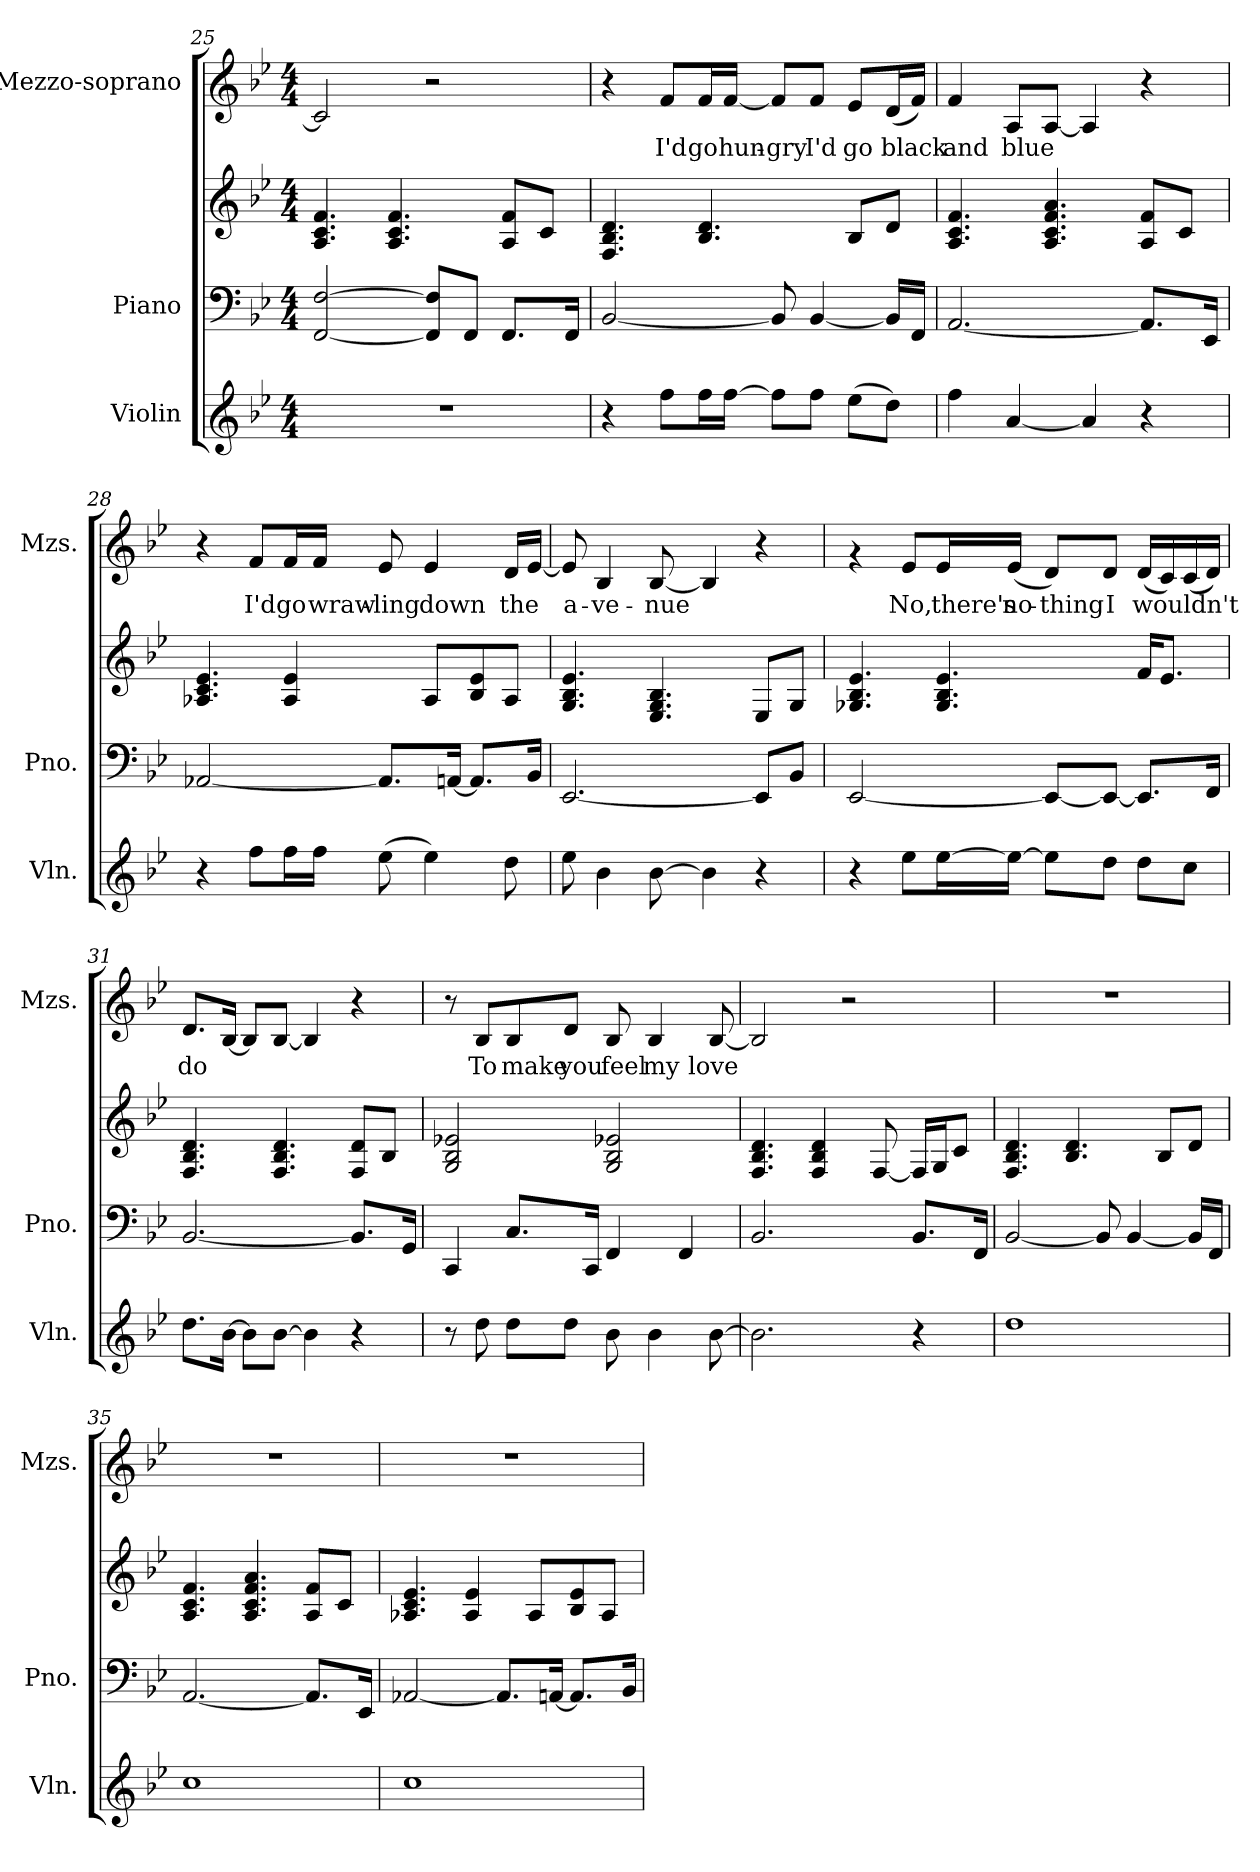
**kern	**kern	**kern	**kern	**text
*part3	*part2	*part2	*part1	*part1
*staff4	*staff3	*staff2	*staff1	*staff1
*I"Violin	*I"Piano	*	*I"Mezzo-soprano	*
*I'Vln.	*I'Pno.	*	*I'Mzs.	*
*clefG2	*clefF4	*clefG2	*clefG2	*
*k[b-e-]	*k[b-e-]	*k[b-e-]	*k[b-e-]	*
*M4/4	*M4/4	*M4/4	*M4/4	*
=25	=25	=25	=25	=25
1r	[2FF/ [2F/	4.A/ 4.c/ 4.f/	2c/]	.
.	.	4.A/ 4.c/ 4.f/	.	.
.	8FF/] 8F/]L	.	2r	.
.	8FF/J	.	.	.
.	8.FF/L	8A/ 8f/L	.	.
.	.	8c/J	.	.
.	16FF/Jk	.	.	.
!!LO:LB:g=z
=26	=26	=26	=26	=26
4r	[2BB-/	4.F/ 4.B-/ 4.d/	4r	.
!	!	!	!	!LO:LY:b
8ff\L	.	.	8f/L	I'd
!	!	!	!	!LO:LY:b
16ff\L	.	4.B-/ 4.d/	16f/L	go
!	!	!	!	!LO:LY:b
[16ff\JJ	.	.	[16f/JJ	hun-
!	!	!	!	!LO:LY:b
8ff\L]	8BB-/]	.	8f/L]	-gry
!	!	!	!	!LO:LY:b
8ff\J	[4BB-/	.	8f/J	I'd
!	!	!	!	!LO:LY:b
(8ee-\L	.	8B-/L	8e-/L	go
!	!	!	!	!LO:LY:b
8dd\J)	16BB-/LL]	8d/J	(16d/L	black
.	16FF/JJ	.	16f/JJ)	.
=27	=27	=27	=27	=27
!	!	!	!	!LO:LY:b
4ff\	[2.AA/	4.A/ 4.c/ 4.f/	4f/	and
!	!	!	!	!LO:LY:b
[4a/	.	.	8A/L	blue
.	.	4.A/ 4.c/ 4.f/ 4.a/	[8A/J	.
4a/]	.	.	4A/]	.
4r	8.AA/L]	8A/ 8f/L	4r	.
.	.	8c/J	.	.
.	16EE-/Jk	.	.	.
=28	=28	=28	=28	=28
4r	[2AA-X/	4.A-X/ 4.c/ 4.e-/	4r	.
!	!	!	!	!LO:LY:b
8ff\L	.	.	8f/L	I'd
!	!	!	!	!LO:LY:b
16ff\L	.	4A-/ 4e-/	16f/L	go
!	!	!	!	!LO:LY:b
16ff\JJ	.	.	16f/JJ	wraw-
!	!	!	!	!LO:LY:b
(8ee-\	8.AA-/L]	.	8e-/	-ling
!	!	!	!	!LO:LY:b
4ee-\)	.	8A-/L	4e-/	down
.	[16AAn/Jk	.	.	.
.	8.AA/L]	8B-/ 8e-/	.	.
!	!	!	!	!LO:LY:b
8dd\	.	8A-/J	16d/LL	the
.	16BB-/Jk	.	[16e-/JJ	.
=29	=29	=29	=29	=29
!	!	!	!	!LO:LY:b
8ee-\	[2.EE-/	4.G/ 4.B-/ 4.e-/	8e-/]	a-
!	!	!	!	!LO:LY:b
4b-\	.	.	4B-/	-ve-
!	!	!	!	!LO:LY:b
[8b-\	.	4.E-/ 4.G/ 4.B-/	[8B-/	-nue
4b-\]	.	.	4B-/]	.
4r	8EE-/L]	8E-/L	4r	.
.	8BB-/J	8G/J	.	.
!!LO:LB:g=z
=30	=30	=30	=30	=30
4r	[2EE-/	4.G-X/ 4.B-/ 4.e-/	4rg	.
!	!	!	!	!LO:LY:b
8ee-\L	.	.	8e-/L	No,
!	!	!	!	!LO:LY:b
[16ee-\L	.	4.G-/ 4.B-/ 4.e-/	16e-/L	there's
!	!	!	!	!LO:LY:b
16ee-\JJ_	.	.	(16e-/JJ	no-
!	!	!	!	!LO:LY:b
8ee-\L]	8EE-/L_	.	8d/L)	-thing
!	!	!	!	!LO:LY:b
8dd\J	8EE-/J_	.	8d/J	I
!	!	!	!	!LO:LY:b
8dd\L	8.EE-/L]	16f/KL	(16d/LL	wouldn't
.	.	8.e-/J	16c/)	.
8cc\J	.	.	(16c/	.
.	16FF/Jk	.	16d/JJ)	.
=31	=31	=31	=31	=31
!	!	!	!	!LO:LY:b
8.dd\L	[2.BB-/	4.F/ 4.B-/ 4.d/	8.d/L	do
[16b-\Jk	.	.	[16B-/Jk	.
8b-\L]	.	.	8B-/L]	.
[8b-\J	.	4.F/ 4.B-/ 4.d/	[8B-/J	.
4b-\]	.	.	4B-/]	.
4r	8.BB-/L]	8F/ 8d/L	4r	.
.	.	8B-/J	.	.
.	16GG/Jk	.	.	.
=32	=32	=32	=32	=32
8r	4CC/	2G/ 2B-/ 2e-X/	8r	.
!	!	!	!	!LO:LY:b
8dd\	.	.	8B-/L	To
!	!	!	!	!LO:LY:b
8dd\L	8.C/L	.	8B-/	make
!	!	!	!	!LO:LY:b
8dd\J	.	.	8d/J	you
.	16CC/Jk	.	.	.
!	!	!	!	!LO:LY:b
8b-\	4FF/	2G/ 2B-/ 2e-X/	8B-/	feel
!	!	!	!	!LO:LY:b
4b-\	.	.	4B-/	my
.	4FF/	.	.	.
!	!	!	!	!LO:LY:b
[8b-\	.	.	[8B-/	love
=33	=33	=33	=33	=33
2.b-\]	2.BB-/	4.F/ 4.B-/ 4.d/	2B-/]	.
.	.	4F/ 4B-/ 4d/	.	.
.	.	.	2r	.
.	.	[8F/	.	.
4r	8.BB-/L	16F/LL]	.	.
.	.	16G/J	.	.
.	.	8c/J	.	.
.	16FF/Jk	.	.	.
!!LO:LB:g=z
=34	=34	=34	=34	=34
1dd	[2BB-/	4.F/ 4.B-/ 4.d/	1r	.
.	.	4.B-/ 4.d/	.	.
.	8BB-/]	.	.	.
.	[4BB-/	.	.	.
.	.	8B-/L	.	.
.	16BB-/LL]	8d/J	.	.
.	16FF/JJ	.	.	.
=35	=35	=35	=35	=35
1cc	[2.AA/	4.A/ 4.c/ 4.f/	1r	.
.	.	4.A/ 4.c/ 4.f/ 4.a/	.	.
.	8.AA/L]	8A/ 8f/L	.	.
.	.	8c/J	.	.
.	16EE-/Jk	.	.	.
=36	=36	=36	=36	=36
1cc	[2AA-X/	4.A-X/ 4.c/ 4.e-/	1r	.
.	.	4A-/ 4e-/	.	.
.	8.AA-/L]	.	.	.
.	.	8A-/L	.	.
.	[16AAn/Jk	.	.	.
.	8.AA/L]	8B-/ 8e-/	.	.
.	.	8A-/J	.	.
.	16BB-/Jk	.	.	.
=	=	=	=	=
*-	*-	*-	*-	*-
